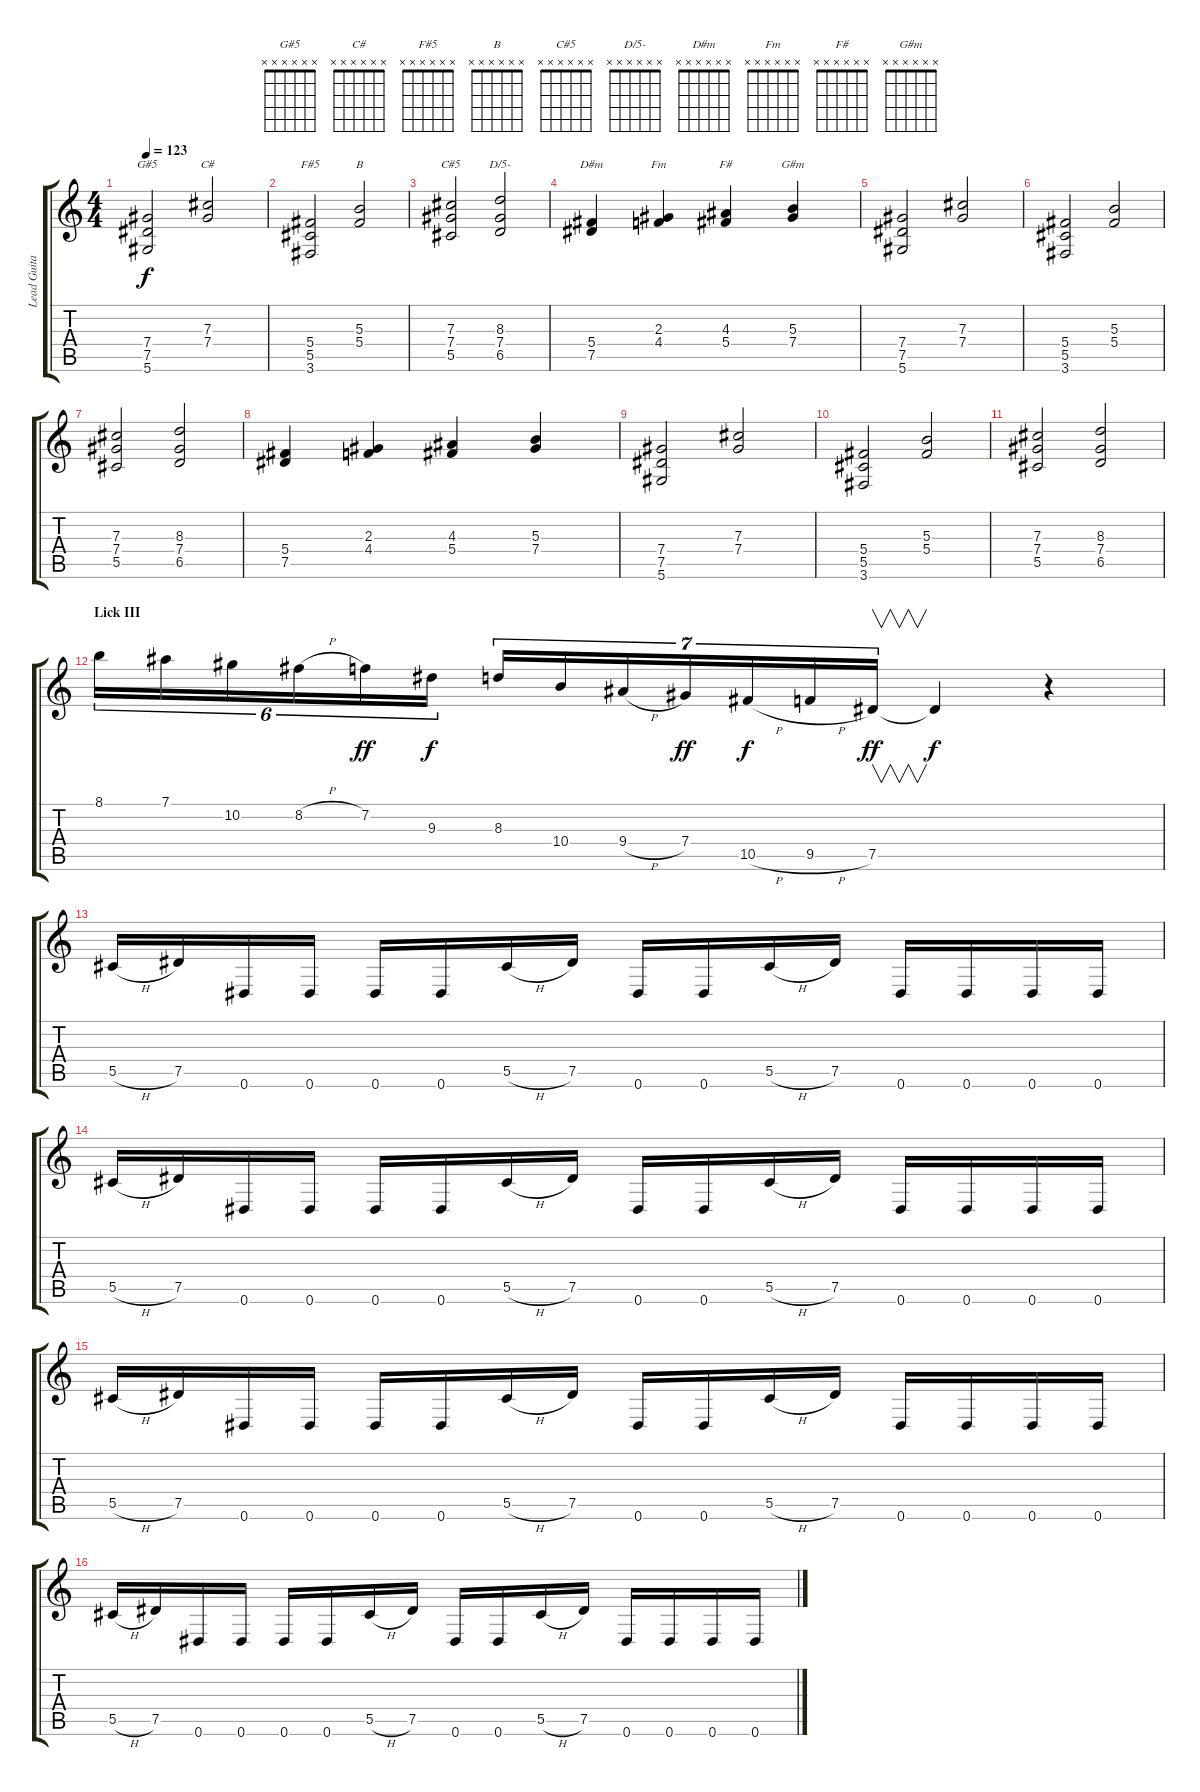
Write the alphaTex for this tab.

\track ("Lead Guitar" "Lead Guita") {instrument distortionguitar}
\staff {score tabs}
\tuning (Eb4 Bb3 Gb3 Db3 Ab2 Eb2) {hide}
\chord ("G#5" x x x x x x) {firstfret 0}
\chord ("C#" x x x x x x) {firstfret 0}
\chord ("F#5" x x x x x x) {firstfret 0}
\chord ("B" x x x x x x) {firstfret 0}
\chord ("C#5" x x x x x x) {firstfret 0}
\chord ("D/5-" x x x x x x) {firstfret 0}
\chord ("D#m" x x x x x x) {firstfret 0}
\chord ("Fm" x x x x x x) {firstfret 0}
\chord ("F#" x x x x x x) {firstfret 0}
\chord ("G#m" x x x x x x) {firstfret 0}
\ts (4 4)
\tempo 123
\clef g2
\ks c
(7.4 7.5 5.6).2{ch "G#5" dy f} (7.3 7.4).2{ch "C#"} |
(5.4 5.5 3.6).2{ch "F#5"} (5.3 5.4).2{ch "B"} |
(7.3 7.4 5.5).2{ch "C#5"} (8.3 7.4 6.5).2{ch "D/5-"} |
(5.4 7.5).4{ch "D#m"} (2.3 4.4).4{ch "Fm"} (4.3 5.4).4{ch "F#"} (5.3 7.4).4{ch "G#m"} |
(7.4 7.5 5.6).2 (7.3 7.4).2 |
(5.4 5.5 3.6).2 (5.3 5.4).2 |
(7.3 7.4 5.5).2 (8.3 7.4 6.5).2 |
(5.4 7.5).4 (2.3 4.4).4 (4.3 5.4).4 (5.3 7.4).4 |
(7.4 7.5 5.6).2 (7.3 7.4).2 |
(5.4 5.5 3.6).2 (5.3 5.4).2 |
(7.3 7.4 5.5).2 (8.3 7.4 6.5).2 |
\section ("" "Lick III")
8.1.16{tu (6 4)} 7.1.16{tu (6 4)} 10.2.16{tu (6 4)} 8.2{h}.16{tu (6 4)} 7.2.16{tu (6 4) dy ff} 9.3.16{tu (6 4) dy f} 8.3.16{tu (7 4)} 10.4.16{tu (7 4)} 9.4{h}.16{tu (7 4)} 7.4.16{tu (7 4) dy ff} 10.5{h}.16{tu (7 4) dy f} 9.5{h}.16{tu (7 4)} 7.5.16{v tu (7 4) dy ff} 7.5{t}.4{dy f} r.4 |
5.5{h}.16 7.5.16 0.6.16 0.6.16 0.6.16 0.6.16 5.5{h}.16 7.5.16 0.6.16 0.6.16 5.5{h}.16 7.5.16 0.6.16 0.6.16 0.6.16 0.6.16 |
5.5{h}.16 7.5.16 0.6.16 0.6.16 0.6.16 0.6.16 5.5{h}.16 7.5.16 0.6.16 0.6.16 5.5{h}.16 7.5.16 0.6.16 0.6.16 0.6.16 0.6.16 |
5.5{h}.16 7.5.16 0.6.16 0.6.16 0.6.16 0.6.16 5.5{h}.16 7.5.16 0.6.16 0.6.16 5.5{h}.16 7.5.16 0.6.16 0.6.16 0.6.16 0.6.16 |
5.5{h}.16 7.5.16 0.6.16 0.6.16 0.6.16 0.6.16 5.5{h}.16 7.5.16 0.6.16 0.6.16 5.5{h}.16 7.5.16 0.6.16 0.6.16 0.6.16 0.6.16
